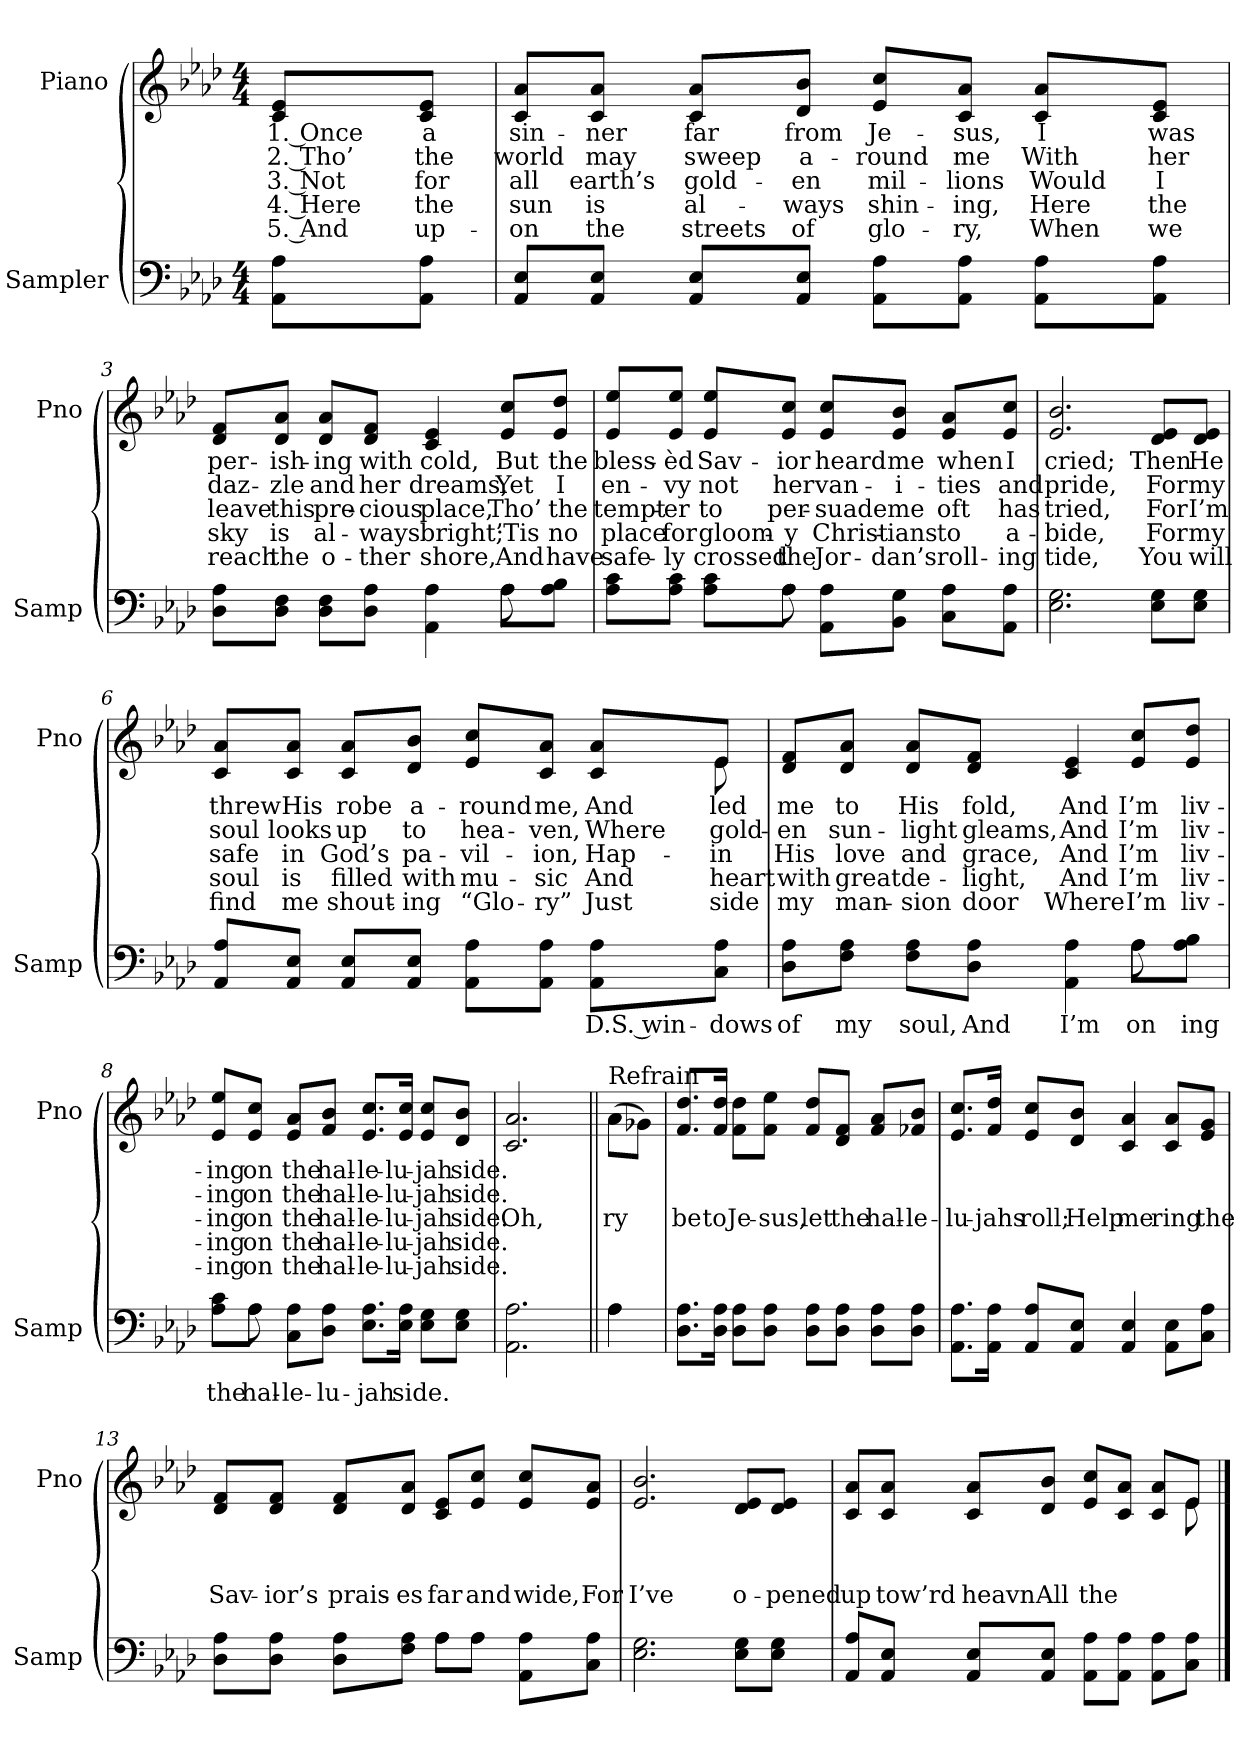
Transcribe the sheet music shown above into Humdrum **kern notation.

**kern	**text	**kern	**text	**text	**text	**text	**text
*part2	*part2	*part1	*part1	*part1	*part1	*part1	*part1
*staff2	*staff2	*staff1	*staff1	*staff1	*staff1	*staff1	*staff1
*I"Sampler	*	*I"Piano	*	*	*	*	*
*I'Samp	*	*I'Pno	*	*	*	*	*
*clefF4	*	*clefG2	*	*	*	*	*
*k[b-e-a-d-]	*	*k[b-e-a-d-]	*	*	*	*	*
*A-:	*	*A-:	*	*	*	*	*
*M4/4	*	*M4/4	*	*	*	*	*
=1	=1	=1	=1	=1	=1	=1	=1
8AA-\ 8A-\L	.	8c/ 8e-/L	1. Once	2. Tho’	3. Not	4. Here	5. And
8AA-\ 8A-\J	.	8c/ 8e-/J	a	the	for	the	up-
=2	=2	=2	=2	=2	=2	=2	=2
8AA-/ 8E-/L	.	8c/ 8a-/L	sin-	world	all	sun	-on
8AA-/ 8E-/J	.	8c/ 8a-/J	-ner	may	earth’s	is	the
8AA-/ 8E-/L	.	8c/ 8a-/L	far	sweep	gold-	al-	streets
8AA-/ 8E-/J	.	8d-/ 8b-/J	from	a-	-en	-ways	of
8AA-\ 8A-\L	.	8e-/ 8cc/L	Je-	-round	mil-	shin-	glo-
8AA-\ 8A-\J	.	8c/ 8a-/J	-sus,	me	-lions	-ing,	-ry,
8AA-\ 8A-\L	.	8c/ 8a-/L	I	With	Would	Here	When
8AA-\ 8A-\J	.	8c/ 8e-/J	was	her	I	the	we
=3	=3	=3	=3	=3	=3	=3	=3
*^	*	*	*	*	*	*	*
8D-\ 8A-\L	2.ryy	.	8d-/ 8f/L	per-	daz-	leave	sky	reach
8D-\ 8F\J	.	.	8d-/ 8a-/J	-ish-	-zle	this	is	the
8D-\ 8F\L	.	.	8d-/ 8a-/L	-ing	and	pre-	al-	o-
8D-\ 8A-\J	.	.	8d-/ 8f/J	with	her	-cious	-ways	-ther
4AA- 4A-	.	.	4c 4e-	cold,	dreams,	place,	bright;	shore,
8A-\L	8A-	.	8e-/ 8cc/L	But	Yet	Tho’	’Tis	And
8A-\ 8B-\J	8ryy	.	8e-/ 8dd-/J	the	I	the	no	have
=4	=4	=4	=4	=4	=4	=4	=4	=4
8A-\ 8c\L	4.ryy	.	8e-/ 8ee-/L	bless-	en-	tempt-	place	safe-
8A-\ 8c\J	.	.	8e-/ 8ee-/J	-èd	-vy	-er	for	-ly
8A-\ 8c\L	.	.	8e-/ 8ee-/L	Sav-	not	to	gloom-	crossed
8A-\J	8A-	.	8e-/ 8cc/J	-ior	her	per-	-y	the
8AA-\ 8A-\L	2ryy	.	8e-/ 8cc/L	heard	van-	-suade	Christ-	Jor-
8BB-\ 8G\J	.	.	8e-/ 8b-/J	me	-i-	me	-ians	-dan’s
8C\ 8A-\L	.	.	8e-/ 8a-/L	when	-ties	oft	to	roll-
8AA-\ 8A-\J	.	.	8e-/ 8cc/J	I	and	has	a-	-ing
*v	*v	*	*	*	*	*	*	*
=5	=5	=5	=5	=5	=5	=5	=5
2.E- 2.G	.	2.e- 2.b-	cried;	pride,	tried,	-bide,	tide,
8E-\ 8G\L	.	8d-/ 8e-/L	Then	For	For	For	You
8E-\ 8G\J	.	8d-/ 8e-/J	He	my	I’m	my	will
=6	=6	=6	=6	=6	=6	=6	=6
*	*	*^	*	*	*	*	*
8AA-/ 8A-/L	.	8c/ 8a-/L	2..ryy	threw	soul	safe	soul	find
8AA-/ 8E-/J	.	8c/ 8a-/J	.	His	looks	in	is	me
8AA-/ 8E-/L	.	8c/ 8a-/L	.	robe	up	God’s	filled	shout-
8AA-/ 8E-/J	.	8d-/ 8b-/J	.	a-	to	pa-	with	-ing
8AA-\ 8A-\L	.	8e-/ 8cc/L	.	-round	hea-	-vil-	mu-	“Glo-
8AA-\ 8A-\J	.	8c/ 8a-/J	.	me,	-ven,	-ion,	-sic	-ry”
8AA-\ 8A-\L	D.S. win-	8c/ 8a-/L	.	And	Where	Hap-	And	Just
8C\ 8A-\J	-dows	8e-/J	8e-	led	gold-	in	heart	-side
*	*	*v	*v	*	*	*	*	*
=7	=7	=7	=7	=7	=7	=7	=7
*^	*	*	*	*	*	*	*
8D-\ 8A-\L	2.ryy	of	8d-/ 8f/L	me	-en	His	with	my
8F\ 8A-\J	.	my	8d-/ 8a-/J	to	sun-	love	great	man-
8F\ 8A-\L	.	soul,	8d-/ 8a-/L	His	-light	and	de-	-sion
8D-\ 8A-\J	.	And	8d-/ 8f/J	fold,	gleams,	grace,	-light,	door
4AA- 4A-	.	I’m	4c 4e-	And	And	And	And	Where
8A-\L	8A-	on	8e-/ 8cc/L	I’m	I’m	I’m	I’m	I’m
8A-\ 8B-\J	8ryy	-ing	8e-/ 8dd-/J	liv-	liv-	liv-	liv-	liv-
=8	=8	=8	=8	=8	=8	=8	=8	=8
8A-\ 8c\L	8ryy	the	8e-/ 8ee-/L	-ing	-ing	-ing	-ing	-ing
8A-\J	8A-	hal-	8e-/ 8cc/J	on	on	on	on	on
8C\ 8A-\L	2.ryy	-le-	8e-/ 8a-/L	the	the	the	the	the
8D-\ 8A-\J	.	-lu-	8f/ 8b-/J	hal-	hal-	hal-	hal-	hal-
8.E-\ 8.A-\L	.	-jah	8.e-/ 8.cc/L	-le-	-le-	-le-	-le-	-le-
16E-\ 16A-\Jk	.	side.	16e-/ 16cc/Jk	-lu-	-lu-	-lu-	-lu-	-lu-
8E-\ 8G\L	.	.	8e-/ 8cc/L	-jah	-jah	-jah	-jah	-jah
8E-\ 8G\J	.	.	8d-/ 8b-/J	side.	side.	side.	side.	side.
*v	*v	*	*	*	*	*	*	*
=9	=9	=9	=9	=9	=9	=9	=9
2.AA- 2.A-	.	2.c 2.a-	.	.	Oh,	.	.
=10||	=10||	=10||	=10||	=10||	=10||	=10||	=10||
*^	*	*^	*	*	*	*	*
!	!	!	!LO:TX:t=Refrain	!	!	!	!	!	!
4A-\	4A-	.	(8a-\L	4a-	.	.	-ry	.	.
.	.	.	8g-X\J)	.	.	.	.	.	.
*v	*v	*	*	*	*	*	*	*	*
*	*	*v	*v	*	*	*	*	*
=11	=11	=11	=11	=11	=11	=11	=11
8.D-\ 8.A-\L	.	8.f/ 8.dd-/L	.	.	be	.	.
16D-\ 16A-\Jk	.	16f/ 16dd-/Jk	.	.	to	.	.
8D-\ 8A-\L	.	8f\ 8dd-\L	.	.	Je-	.	.
8D-\ 8A-\J	.	8f\ 8ee-\J	.	.	-sus,	.	.
8D-\ 8A-\L	.	8f/ 8dd-/L	.	.	let	.	.
8D-\ 8A-\J	.	8d-/ 8f/J	.	.	the	.	.
8D-\ 8A-\L	.	8f/ 8a-/L	.	.	hal-	.	.
8D-\ 8A-\J	.	8f-X/ 8b-/J	.	.	-le-	.	.
=12	=12	=12	=12	=12	=12	=12	=12
8.AA-\ 8.A-\L	.	8.e-/ 8.cc/L	.	.	-lu-	.	.
16AA-\ 16A-\Jk	.	16f/ 16dd-/Jk	.	.	-jahs	.	.
8AA-/ 8A-/L	.	8e-/ 8cc/L	.	.	roll;	.	.
8AA-/ 8E-/J	.	8d-/ 8b-/J	.	.	Help	.	.
4AA- 4E-	.	4c 4a-	.	.	me	.	.
8AA-\ 8E-\L	.	8c/ 8a-/L	.	.	ring	.	.
8C\ 8A-\J	.	8e-/ 8g/J	.	.	the	.	.
=13	=13	=13	=13	=13	=13	=13	=13
*^	*	*	*	*	*	*	*
8D-\ 8A-\L	2ryy	.	8d-/ 8f/L	.	.	Sav-	.	.
8D-\ 8A-\J	.	.	8d-/ 8f/J	.	.	-ior’s	.	.
8D-\ 8A-\L	.	.	8d-/ 8f/L	.	.	prais-	.	.
8F\ 8A-\J	.	.	8d-/ 8a-/J	.	.	-es	.	.
8A-\L	8A-\L	.	8c/ 8e-/L	.	.	far	.	.
8A-\J	8A-\J	.	8e-/ 8cc/J	.	.	and	.	.
8AA-\ 8A-\L	4ryy	.	8e-/ 8cc/L	.	.	wide,	.	.
8C\ 8A-\J	.	.	8e-/ 8a-/J	.	.	For	.	.
*v	*v	*	*	*	*	*	*	*
=14	=14	=14	=14	=14	=14	=14	=14
2.E- 2.G	.	2.e- 2.b-	.	.	I’ve	.	.
8E-\ 8G\L	.	8d-/ 8e-/L	.	.	o-	.	.
8E-\ 8G\J	.	8d-/ 8e-/J	.	.	-pened	.	.
=15	=15	=15	=15	=15	=15	=15	=15
*	*	*^	*	*	*	*	*
8AA-/ 8A-/L	.	8c/ 8a-/L	2..ryy	.	.	up	.	.
8AA-/ 8E-/J	.	8c/ 8a-/J	.	.	.	tow’rd	.	.
8AA-/ 8E-/L	.	8c/ 8a-/L	.	.	.	heavn	.	.
8AA-/ 8E-/J	.	8d-/ 8b-/J	.	.	.	All	.	.
8AA-\ 8A-\L	.	8e-/ 8cc/L	.	.	.	the	.	.
8AA-\ 8A-\J	.	8c/ 8a-/J	.	.	.	.	.	.
8AA-\ 8A-\L	.	8c/ 8a-/L	.	.	.	.	.	.
8C\ 8A-\J	.	8e-/J	8e-	.	.	.	.	.
*	*	*v	*v	*	*	*	*	*
==	==	==	==	==	==	==	==
*-	*-	*-	*-	*-	*-	*-	*-
